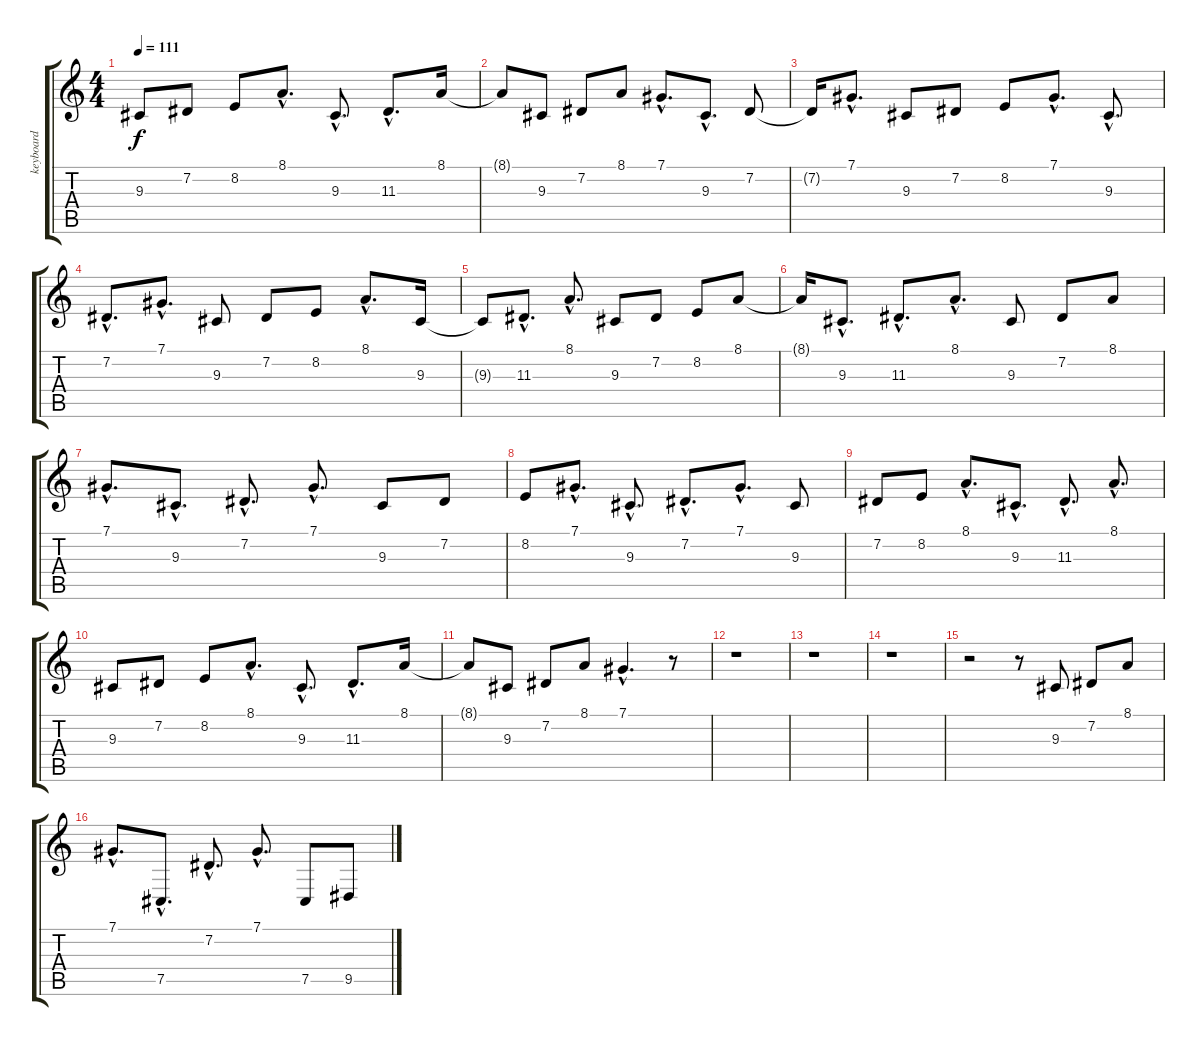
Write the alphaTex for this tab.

\track ("keyboard" "keyboard") {instrument brightacousticpiano}
\staff {score tabs}
\tuning (Db4 Ab3 E3 B2 Gb2 Db2) {hide}
\ts (4 4)
\tempo 111
\clef g2
\ks c
9.3.8{dy f} 7.2.8 8.2.8 8.1{hac}.8{d} 9.3{hac}.8{d} 11.3{hac}.8{d} 8.1.16 |
8.1{t}.8 9.3.8 7.2.8 8.1.8 7.1{hac}.8{d} 9.3{hac}.8{d} 7.2.8 |
7.2{t}.16 7.1{hac}.8{d} 9.3.8 7.2.8 8.2.8 7.1{hac}.8{d} 9.3{hac}.8{d} |
7.2{hac}.8{d} 7.1{hac}.8{d} 9.3.8 7.2.8 8.2.8 8.1{hac}.8{d} 9.3.16 |
9.3{t}.8 11.3{hac}.8{d} 8.1{hac}.8{d} 9.3.8 7.2.8 8.2.8 8.1.8 |
8.1{t}.16 9.3{hac}.8{d} 11.3{hac}.8{d} 8.1{hac}.8{d} 9.3.8 7.2.8 8.1.8 |
7.1{hac}.8{d} 9.3{hac}.8{d} 7.2{hac}.8{d} 7.1{hac}.8{d} 9.3.8 7.2.8 |
8.2.8 7.1{hac}.8{d} 9.3{hac}.8{d} 7.2{hac}.8{d} 7.1{hac}.8{d} 9.3.8 |
7.2.8 8.2.8 8.1{hac}.8{d} 9.3{hac}.8{d} 11.3{hac}.8{d} 8.1{hac}.8{d} |
9.3.8 7.2.8 8.2.8 8.1{hac}.8{d} 9.3{hac}.8{d} 11.3{hac}.8{d} 8.1.16 |
8.1{t}.8 9.3.8 7.2.8 8.1.8 7.1{hac}.4{d} r.8 |
r.1 |
r.1 |
r.1 |
r.2 r.8 9.3.8 7.2.8 8.1.8 |
7.1{hac}.8{d} 7.5{hac}.8{d} 7.2{hac}.8{d} 7.1{hac}.8{d} 7.5.8 9.5.8
